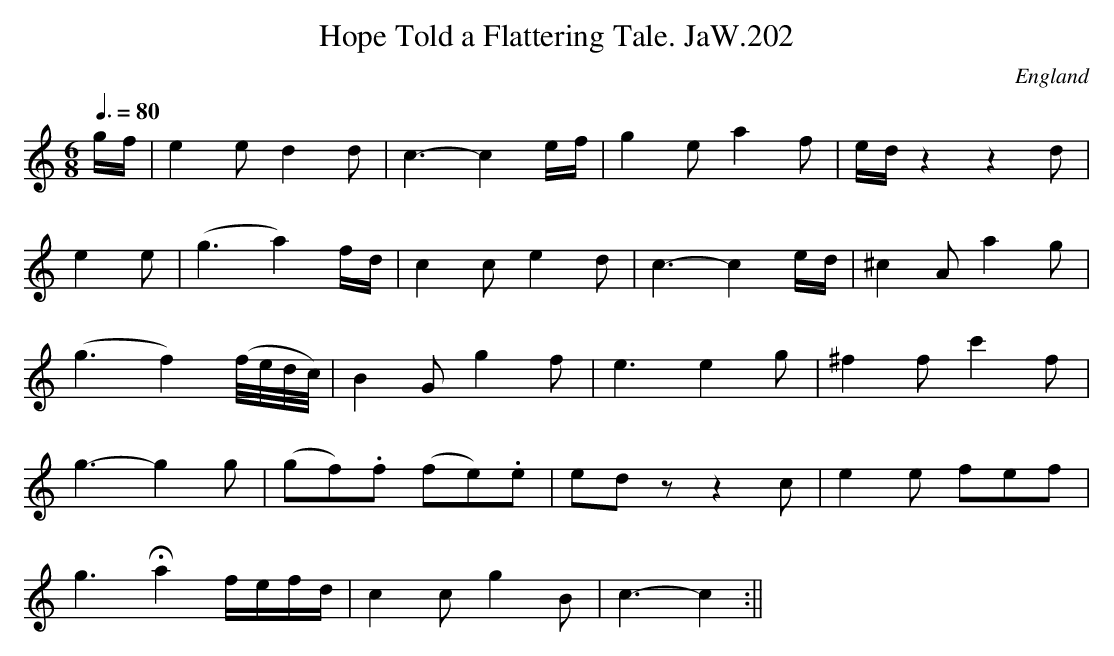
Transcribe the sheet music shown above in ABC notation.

X:1
T:Hope Told a Flattering Tale. JaW.202
M:6/8
L:1/8
Q:3/8=80
O:England
K:C major
g/f/|e2e d2d|c3-c2e/f/|g2e a2f|e/d/z2 z2d|!
e2e| (g3a2)f/d/|c2c e2d|c3-c2e/d/|^c2A a2g|!
(g3f2)(f/4e/4d/4c/4)|B2G g2f|e3 e2g|^f2f c'2f|!
g3-g2g|(gf).f (fe).e|edzz2c|e2e fef|!
g3 Ha2f/e/f/d/|c2c g2B|c3-c2:||
